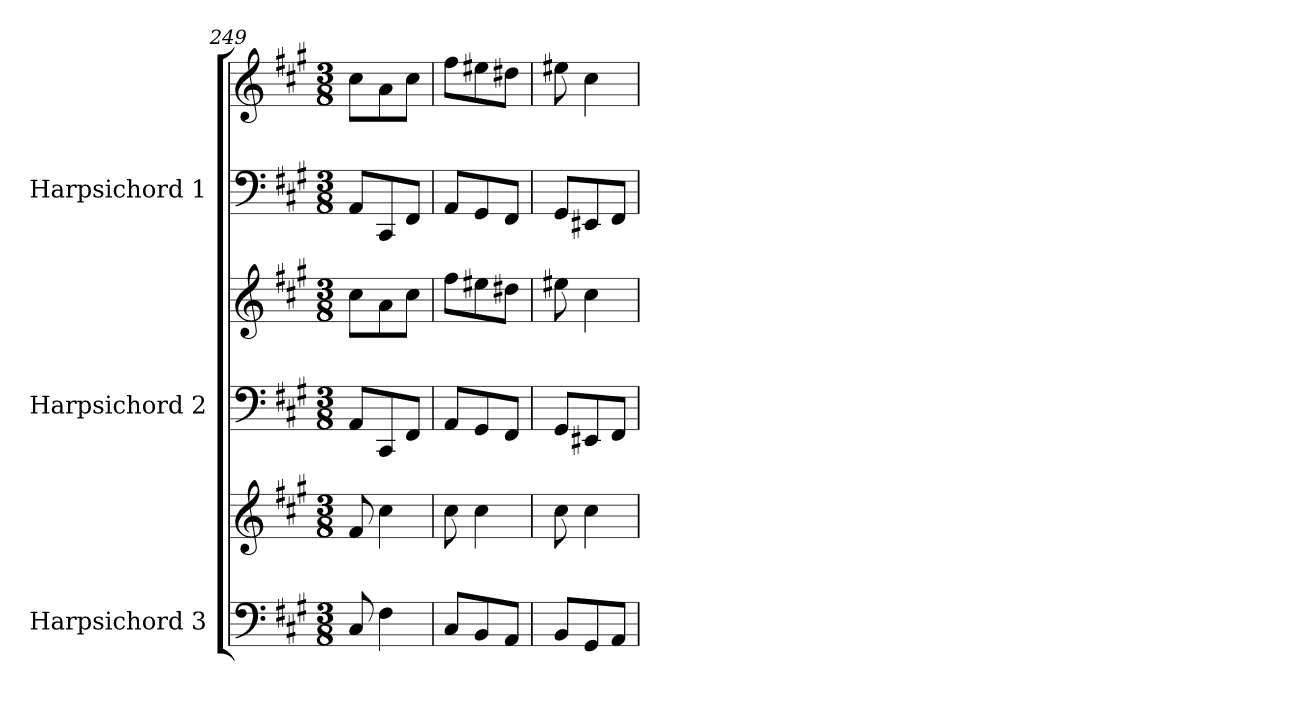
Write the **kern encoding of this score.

**kern	**kern	**kern	**kern	**kern	**kern
*part3	*part3	*part2	*part2	*part1	*part1
*staff6	*staff5	*staff4	*staff3	*staff2	*staff1
*I"Harpsichord 3	*	*I"Harpsichord 2	*	*I"Harpsichord 1	*
*I'Hp	*	*I'Hp	*	*I'Hp	*
*clefF4	*clefG2	*clefF4	*clefG2	*clefF4	*clefG2
*k[f#c#g#]	*k[f#c#g#]	*k[f#c#g#]	*k[f#c#g#]	*k[f#c#g#]	*k[f#c#g#]
*M3/8	*M3/8	*M3/8	*M3/8	*M3/8	*M3/8
=249	=249	=249	=249	=249	=249
8C#/	8f#/	8AA/L	8cc#\L	8AA/L	8cc#\L
4F#\	4cc#\	8CC#/	8a\	8CC#/	8a\
.	.	8FF#/J	8cc#\J	8FF#/J	8cc#\J
=250	=250	=250	=250	=250	=250
8C#/L	8cc#\	8AA/L	8ff#\L	8AA/L	8ff#\L
8BB/	4cc#\	8GG#/	8ee#X\	8GG#/	8ee#X\
8AA/J	.	8FF#/J	8dd#X\J	8FF#/J	8dd#X\J
=251	=251	=251	=251	=251	=251
8BB/L	8cc#\	8GG#/L	8ee#X\	8GG#/L	8ee#X\
8GG#/	4cc#\	8EE#X/	4cc#\	8EE#X/	4cc#\
8AA/J	.	8FF#/J	.	8FF#/J	.
=	=	=	=	=	=
*-	*-	*-	*-	*-	*-
